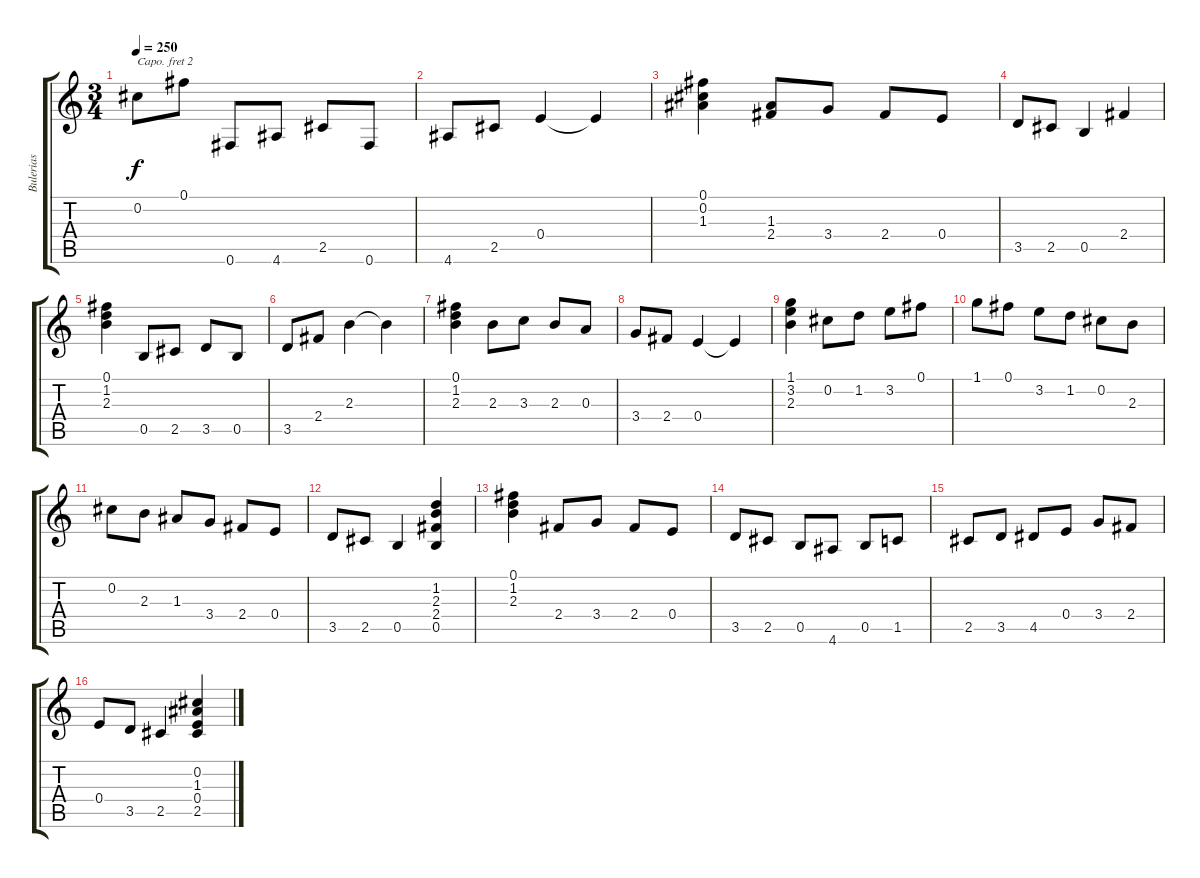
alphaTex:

\track ("Bulerias" "Bulerias") {instrument acousticguitarnylon}
\staff {score tabs}
\capo 2
\tuning (E4 B3 G3 D3 A2 E2) {hide}
\ts (3 4)
\tempo 250
\clef g2
\ks c
0.2.8{dy f} 0.1.8 0.6.8 4.6.8 2.5.8 0.6.8 |
4.6.8 2.5.8 0.4.4 0.4{t}.4 |
(0.1 0.2 1.3).4 (1.3 2.4).8 3.4.8 2.4.8 0.4.8 |
3.5.8 2.5.8 0.5.4 2.4.4 |
(0.1 1.2 2.3).4 0.5.8 2.5.8 3.5.8 0.5.8 |
3.5.8 2.4.8 2.3.4 2.3{t}.4 |
(0.1 1.2 2.3).4 2.3.8 3.3.8 2.3.8 0.3.8 |
3.4.8 2.4.8 0.4.4 0.4{t}.4 |
(1.1 3.2 2.3).4 0.2.8 1.2.8 3.2.8 0.1.8 |
1.1.8 0.1.8 3.2.8 1.2.8 0.2.8 2.3.8 |
0.2.8 2.3.8 1.3.8 3.4.8 2.4.8 0.4.8 |
3.5.8 2.5.8 0.5.4 (1.2 2.3 2.4 0.5).4 |
(0.1 1.2 2.3).4 2.4.8 3.4.8 2.4.8 0.4.8 |
3.5.8 2.5.8 0.5.8 4.6.8 0.5.8 1.5.8 |
2.5.8 3.5.8 4.5.8 0.4.8 3.4.8 2.4.8 |
0.4.8 3.5.8 2.5.4 (0.2 1.3 0.4 2.5).4
